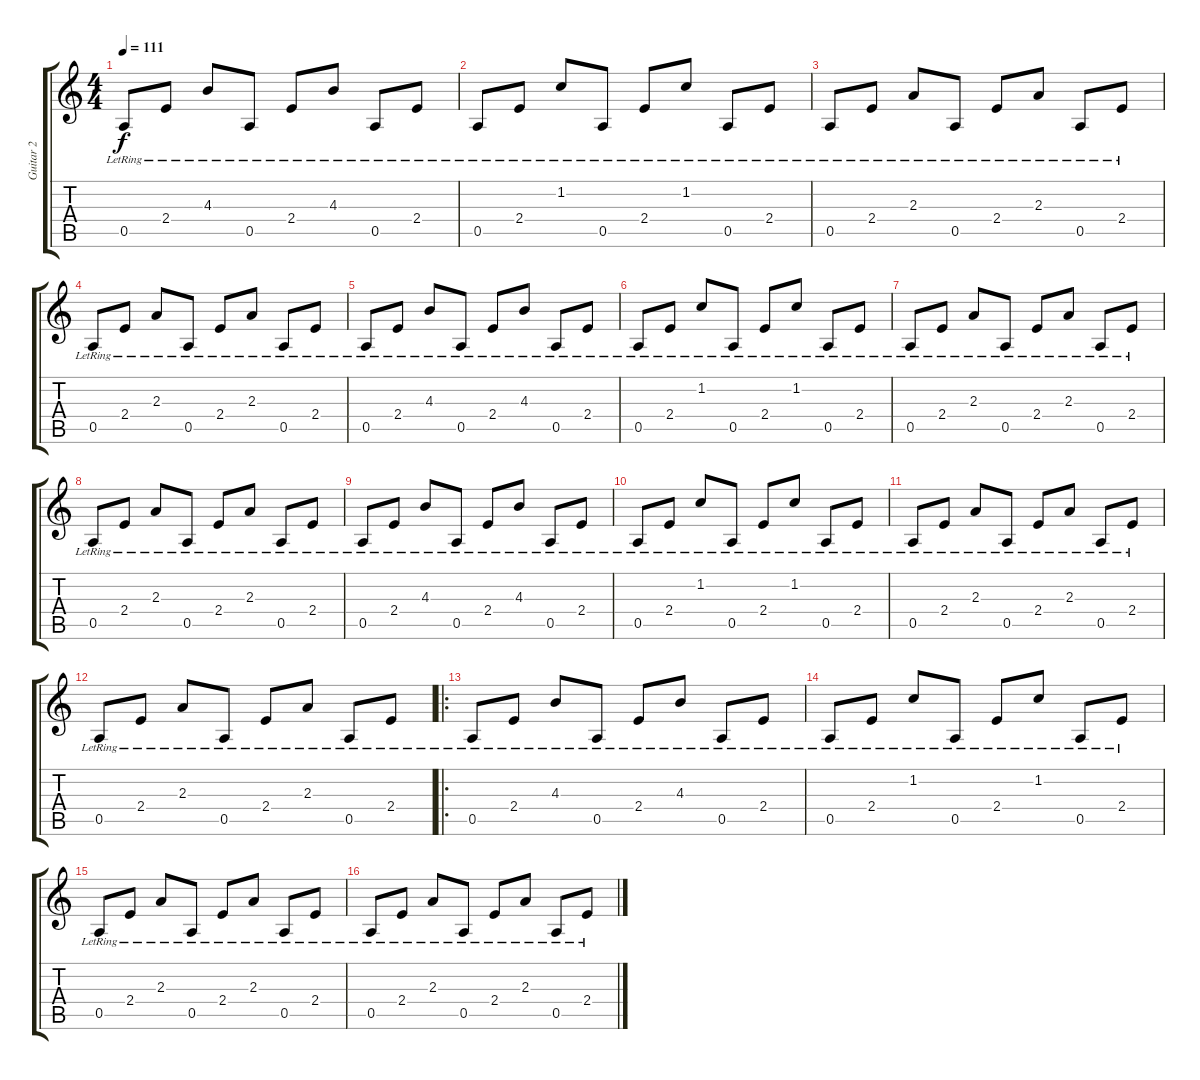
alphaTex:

\track ("Guitar 2" "Guitar 2") {instrument acousticguitarnylon}
\staff {score tabs}
\tuning (E4 B3 G3 D3 A2 E2) {hide}
\ts (4 4)
\tempo 111
\clef g2
\ks c
0.5{lr}.8{dy f} 2.4{lr}.8 4.3{lr}.8 0.5{lr}.8 2.4{lr}.8 4.3{lr}.8 0.5{lr}.8 2.4{lr}.8 |
0.5{lr}.8 2.4{lr}.8 1.2{lr}.8 0.5{lr}.8 2.4{lr}.8 1.2{lr}.8 0.5{lr}.8 2.4{lr}.8 |
0.5{lr}.8 2.4{lr}.8 2.3{lr}.8 0.5{lr}.8 2.4{lr}.8 2.3{lr}.8 0.5{lr}.8 2.4{lr}.8 |
0.5{lr}.8 2.4{lr}.8 2.3{lr}.8 0.5{lr}.8 2.4{lr}.8 2.3{lr}.8 0.5{lr}.8 2.4{lr}.8 |
0.5{lr}.8 2.4{lr}.8 4.3{lr}.8 0.5{lr}.8 2.4{lr}.8 4.3{lr}.8 0.5{lr}.8 2.4{lr}.8 |
0.5{lr}.8 2.4{lr}.8 1.2{lr}.8 0.5{lr}.8 2.4{lr}.8 1.2{lr}.8 0.5{lr}.8 2.4{lr}.8 |
0.5{lr}.8 2.4{lr}.8 2.3{lr}.8 0.5{lr}.8 2.4{lr}.8 2.3{lr}.8 0.5{lr}.8 2.4{lr}.8 |
0.5{lr}.8 2.4{lr}.8 2.3{lr}.8 0.5{lr}.8 2.4{lr}.8 2.3{lr}.8 0.5{lr}.8 2.4{lr}.8 |
0.5{lr}.8 2.4{lr}.8 4.3{lr}.8 0.5{lr}.8 2.4{lr}.8 4.3{lr}.8 0.5{lr}.8 2.4{lr}.8 |
0.5{lr}.8 2.4{lr}.8 1.2{lr}.8 0.5{lr}.8 2.4{lr}.8 1.2{lr}.8 0.5{lr}.8 2.4{lr}.8 |
0.5{lr}.8 2.4{lr}.8 2.3{lr}.8 0.5{lr}.8 2.4{lr}.8 2.3{lr}.8 0.5{lr}.8 2.4{lr}.8 |
0.5{lr}.8 2.4{lr}.8 2.3{lr}.8 0.5{lr}.8 2.4{lr}.8 2.3{lr}.8 0.5{lr}.8 2.4{lr}.8 |
\ro
0.5{lr}.8 2.4{lr}.8 4.3{lr}.8 0.5{lr}.8 2.4{lr}.8 4.3{lr}.8 0.5{lr}.8 2.4{lr}.8 |
0.5{lr}.8 2.4{lr}.8 1.2{lr}.8 0.5{lr}.8 2.4{lr}.8 1.2{lr}.8 0.5{lr}.8 2.4{lr}.8 |
0.5{lr}.8 2.4{lr}.8 2.3{lr}.8 0.5{lr}.8 2.4{lr}.8 2.3{lr}.8 0.5{lr}.8 2.4{lr}.8 |
0.5{lr}.8 2.4{lr}.8 2.3{lr}.8 0.5{lr}.8 2.4{lr}.8 2.3{lr}.8 0.5{lr}.8 2.4{lr}.8
